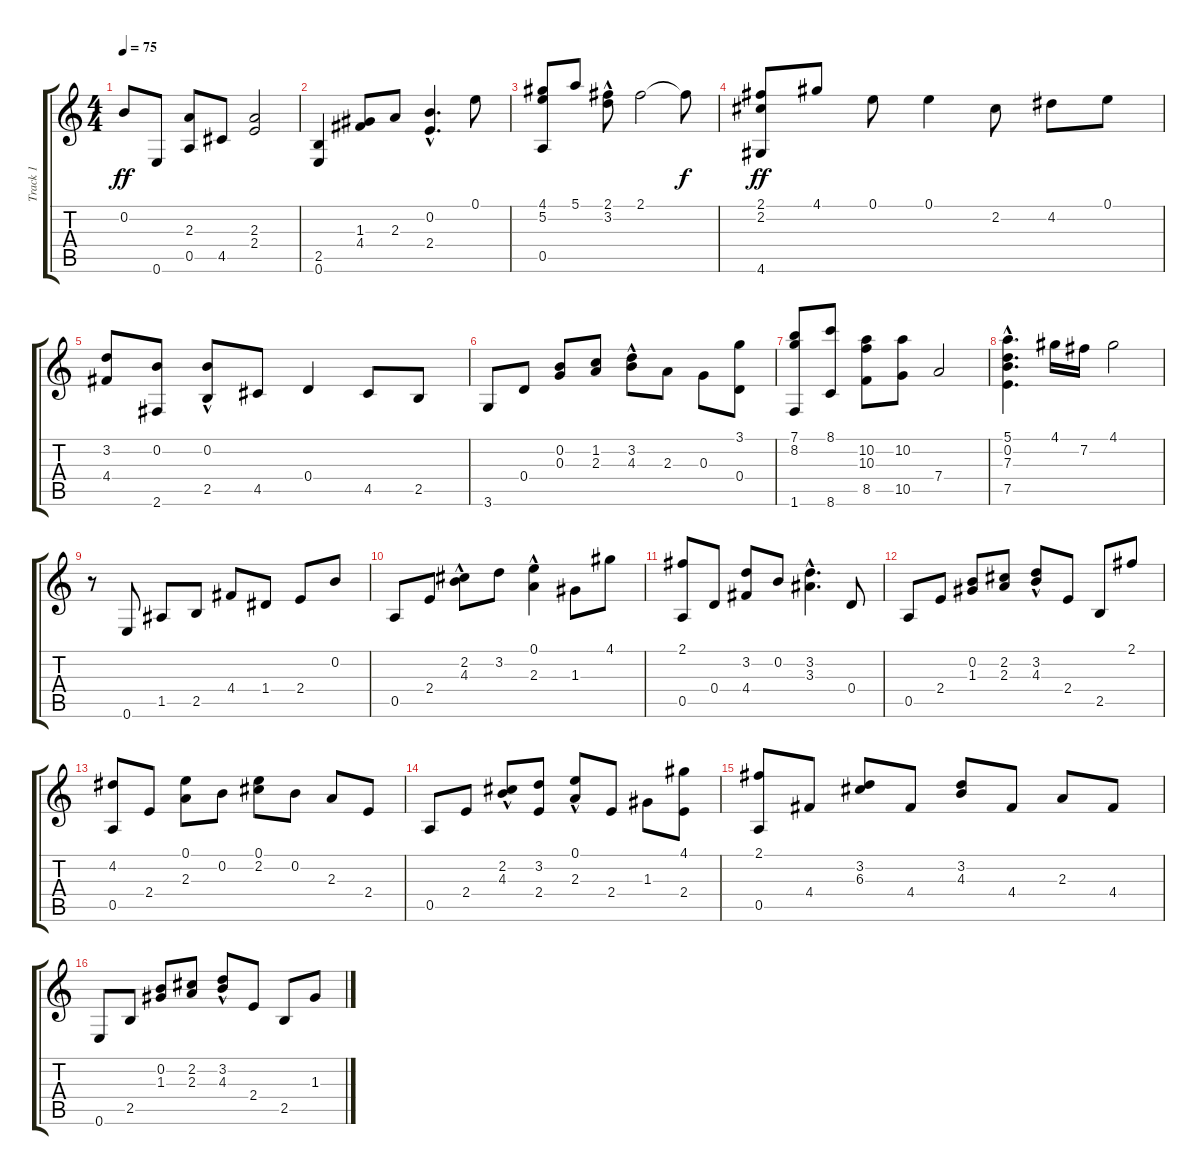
\track ("Track 1" "Track 1") {instrument acousticguitarsteel}
\staff {score tabs}
\tuning (E4 B3 G3 D3 A2 E2) {hide}
\ts (4 4)
\tempo 75
\clef g2
\ks c
0.2.8{dy ff} 0.6.8 (2.3 0.5).8 4.5.8 (2.3 2.4).2 |
(2.5 0.6).4 (1.3 4.4).8 2.3.8 (0.2{hac} 2.4).4{d} 0.1.8 |
(4.1 5.2 0.5).8 5.1.8 (2.1 3.2{hac}).8 2.1.2 2.1{t}.8{dy f} |
(2.1 2.2 4.6).8{dy ff} 4.1.8 0.1.8 0.1.4 2.2.8 4.2.8 0.1.8 |
(3.2 4.4).8 (0.2 2.6).8 (0.2{hac} 2.5).8 4.5.8 0.4.4 4.5.8 2.5.8 |
3.6.8 0.4.8 (0.2 0.3).8 (1.2 2.3).8 (3.2{hac} 4.3).8 2.3.8 0.3.8 (3.1 0.4).8 |
(7.1 8.2 1.6).8 (8.1 8.6).8 (10.2 10.3 8.5).8 (10.2 10.5).8 7.4.2 |
(5.1{hac} 0.2 7.3 7.5).4{d} 4.1.16 7.2.16 4.1.2 |
r.8 0.6.8 1.5.8 2.5.8 4.4.8 1.4.8 2.4.8 0.2.8 |
0.5.8 2.4.8 (2.2{hac} 4.3).8 3.2.8 (0.1{hac} 2.3).4 1.3.8 4.1.8 |
(2.1 0.5).8 0.4.8 (3.2 4.4).8 0.2.8 (3.2 3.3{hac}).4{d} 0.4.8 |
0.5.8 2.4.8 (0.2 1.3).8 (2.2 2.3).8 (3.2{hac} 4.3).8 2.4.8 2.5.8 2.1.8 |
(4.2 0.5).8 2.4.8 (0.1 2.3).8 0.2.8 (0.1 2.2).8 0.2.8 2.3.8 2.4.8 |
0.5.8 2.4.8 (2.2{hac} 4.3).8 (3.2 2.4).8 (0.1{hac} 2.3).8 2.4.8 1.3.8 (4.1 2.4).8 |
(2.1 0.5).8 4.4.8 (3.2 6.3).8 4.4.8 (3.2 4.3).8 4.4.8 2.3.8 4.4.8 |
0.6.8 2.5.8 (0.2 1.3).8 (2.2 2.3).8 (3.2{hac} 4.3).8 2.4.8 2.5.8 1.3.8
